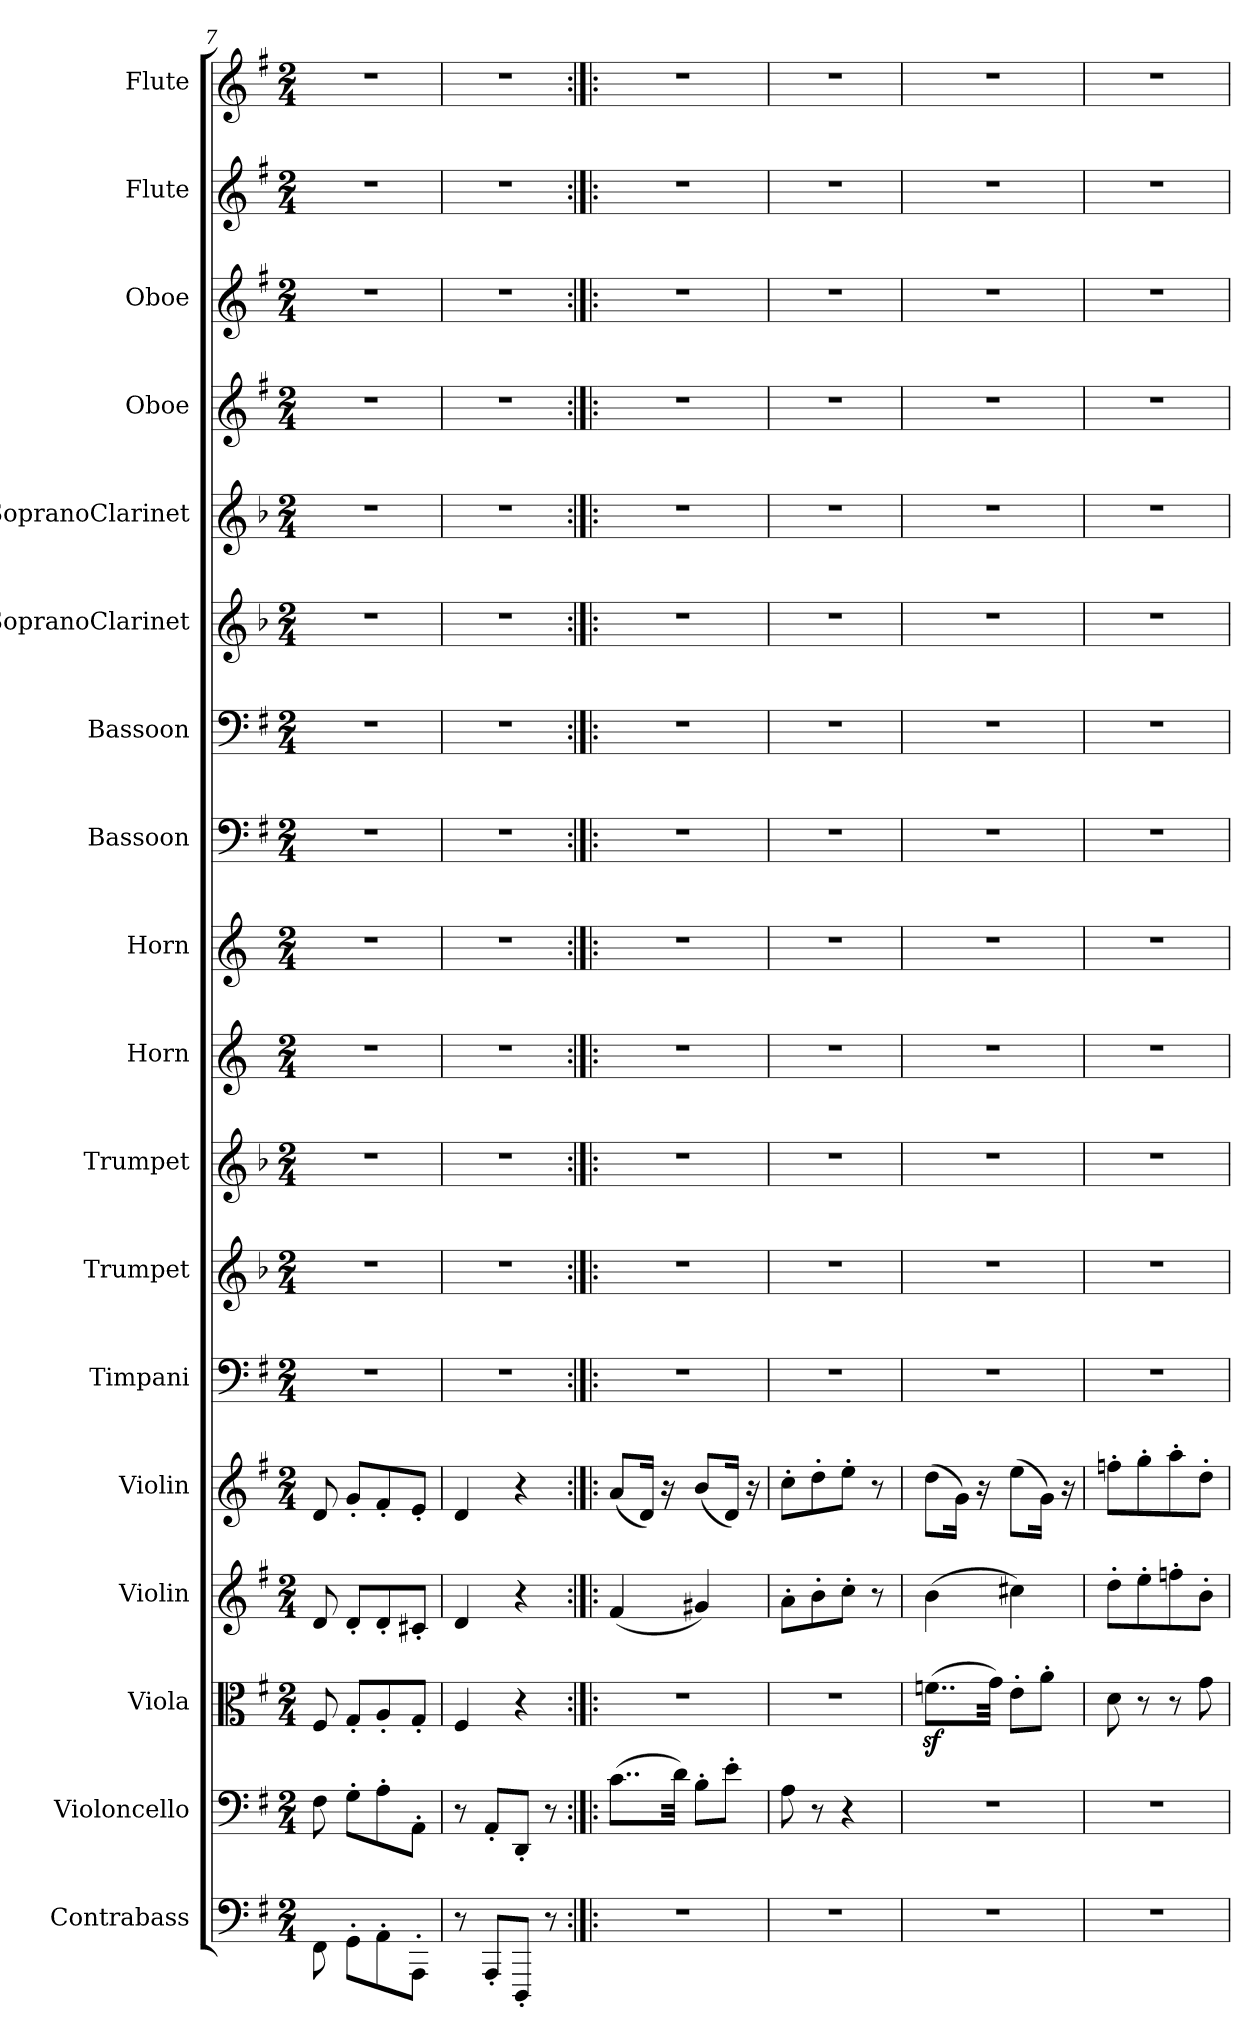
**kern	**kern	**kern	**kern	**kern	**kern	**kern	**kern	**kern	**kern	**kern	**kern	**kern	**kern	**kern	**kern	**kern	**kern
*part18	*part17	*part16	*part15	*part14	*part13	*part12	*part11	*part10	*part9	*part8	*part7	*part6	*part5	*part4	*part3	*part2	*part1
*staff18	*staff17	*staff16	*staff15	*staff14	*staff13	*staff12	*staff11	*staff10	*staff9	*staff8	*staff7	*staff6	*staff5	*staff4	*staff3	*staff2	*staff1
*I"Contrabass	*I"Violoncello	*I"Viola	*I"Violin	*I"Violin	*I"Timpani	*I"Trumpet	*I"Trumpet	*I"Horn	*I"Horn	*I"Bassoon	*I"Bassoon	*I"SopranoClarinet	*I"SopranoClarinet	*I"Oboe	*I"Oboe	*I"Flute	*I"Flute
*I'Cb	*I'Vc	*I'Vla	*I'Vln	*I'Vln	*I'Timp	*I'Tpt	*I'Tpt	*I'Hn	*I'Hn	*I'Bsn	*I'Bsn	*	*	*I'Ob	*I'Ob	*I'Fl	*I'Fl
*clefF4	*clefF4	*clefC3	*clefG2	*clefG2	*clefF4	*clefG2	*clefG2	*clefG2	*clefG2	*clefF4	*clefF4	*clefG2	*clefG2	*clefG2	*clefG2	*clefG2	*clefG2
*k[f#]	*k[f#]	*k[f#]	*k[f#]	*k[f#]	*k[f#]	*k[b-]	*k[b-]	*k[]	*k[]	*k[f#]	*k[f#]	*k[b-]	*k[b-]	*k[f#]	*k[f#]	*k[f#]	*k[f#]
*M2/4	*M2/4	*M2/4	*M2/4	*M2/4	*M2/4	*M2/4	*M2/4	*M2/4	*M2/4	*M2/4	*M2/4	*M2/4	*M2/4	*M2/4	*M2/4	*M2/4	*M2/4
=7	=7	=7	=7	=7	=7	=7	=7	=7	=7	=7	=7	=7	=7	=7	=7	=7	=7
8FF#\	8F#\	8F#/	8d/	8d/	2r	2r	2r	2r	2r	2r	2r	2r	2r	2r	2r	2r	2r
8GG'\L	8G'\L	8G'/L	8d'/L	8g'/L	.	.	.	.	.	.	.	.	.	.	.	.	.
8AA'\	8A'\	8A'/	8d'/	8f#'/	.	.	.	.	.	.	.	.	.	.	.	.	.
8AAA'\J	8AA'\J	8G'/J	8c#X'/J	8e'/J	.	.	.	.	.	.	.	.	.	.	.	.	.
=8	=8	=8	=8	=8	=8	=8	=8	=8	=8	=8	=8	=8	=8	=8	=8	=8	=8
8r	8r	4F#/	4d/	4d/	2r	2r	2r	2r	2r	2r	2r	2r	2r	2r	2r	2r	2r
8AAA'/L	8AA'/L	.	.	.	.	.	.	.	.	.	.	.	.	.	.	.	.
8DDD'/J	8DD'/J	4r	4r	4r	.	.	.	.	.	.	.	.	.	.	.	.	.
8r	8r	.	.	.	.	.	.	.	.	.	.	.	.	.	.	.	.
=9:|!|:	=9:|!|:	=9:|!|:	=9:|!|:	=9:|!|:	=9:|!|:	=9:|!|:	=9:|!|:	=9:|!|:	=9:|!|:	=9:|!|:	=9:|!|:	=9:|!|:	=9:|!|:	=9:|!|:	=9:|!|:	=9:|!|:	=9:|!|:
2r	(8..c\L	2r	(4f#/	(8a/L	2r	2r	2r	2r	2r	2r	2r	2r	2r	2r	2r	2r	2r
.	.	.	.	16d/Jk)	.	.	.	.	.	.	.	.	.	.	.	.	.
.	.	.	.	16r	.	.	.	.	.	.	.	.	.	.	.	.	.
.	32d\Jkk)	.	.	.	.	.	.	.	.	.	.	.	.	.	.	.	.
.	8B'\L	.	4g#X/)	(8b/L	.	.	.	.	.	.	.	.	.	.	.	.	.
.	8e'\J	.	.	16d/Jk)	.	.	.	.	.	.	.	.	.	.	.	.	.
.	.	.	.	16r	.	.	.	.	.	.	.	.	.	.	.	.	.
=10	=10	=10	=10	=10	=10	=10	=10	=10	=10	=10	=10	=10	=10	=10	=10	=10	=10
2r	8A\	2r	8a'\L	8cc'\L	2r	2r	2r	2r	2r	2r	2r	2r	2r	2r	2r	2r	2r
.	8r	.	8b'\	8dd'\	.	.	.	.	.	.	.	.	.	.	.	.	.
.	4r	.	8cc'\J	8ee'\J	.	.	.	.	.	.	.	.	.	.	.	.	.
.	.	.	8r	8r	.	.	.	.	.	.	.	.	.	.	.	.	.
=11	=11	=11	=11	=11	=11	=11	=11	=11	=11	=11	=11	=11	=11	=11	=11	=11	=11
2r	2r	(8..fnz\L	(4b\	(8dd\L	2r	2r	2r	2r	2r	2r	2r	2r	2r	2r	2r	2r	2r
.	.	.	.	16g\Jk)	.	.	.	.	.	.	.	.	.	.	.	.	.
.	.	.	.	16r	.	.	.	.	.	.	.	.	.	.	.	.	.
.	.	32g\Jkk)	.	.	.	.	.	.	.	.	.	.	.	.	.	.	.
.	.	8e'\L	4cc#X\)	(8ee\L	.	.	.	.	.	.	.	.	.	.	.	.	.
.	.	8a'\J	.	16g\Jk)	.	.	.	.	.	.	.	.	.	.	.	.	.
.	.	.	.	16r	.	.	.	.	.	.	.	.	.	.	.	.	.
=12	=12	=12	=12	=12	=12	=12	=12	=12	=12	=12	=12	=12	=12	=12	=12	=12	=12
2r	2r	8d\	8dd'\L	8ffn'\L	2r	2r	2r	2r	2r	2r	2r	2r	2r	2r	2r	2r	2r
.	.	8r	8ee'\	8gg'\	.	.	.	.	.	.	.	.	.	.	.	.	.
.	.	8r	8ffn'\	8aa'\	.	.	.	.	.	.	.	.	.	.	.	.	.
.	.	8g\	8b'\J	8dd'\J	.	.	.	.	.	.	.	.	.	.	.	.	.
=	=	=	=	=	=	=	=	=	=	=	=	=	=	=	=	=	=
*-	*-	*-	*-	*-	*-	*-	*-	*-	*-	*-	*-	*-	*-	*-	*-	*-	*-
